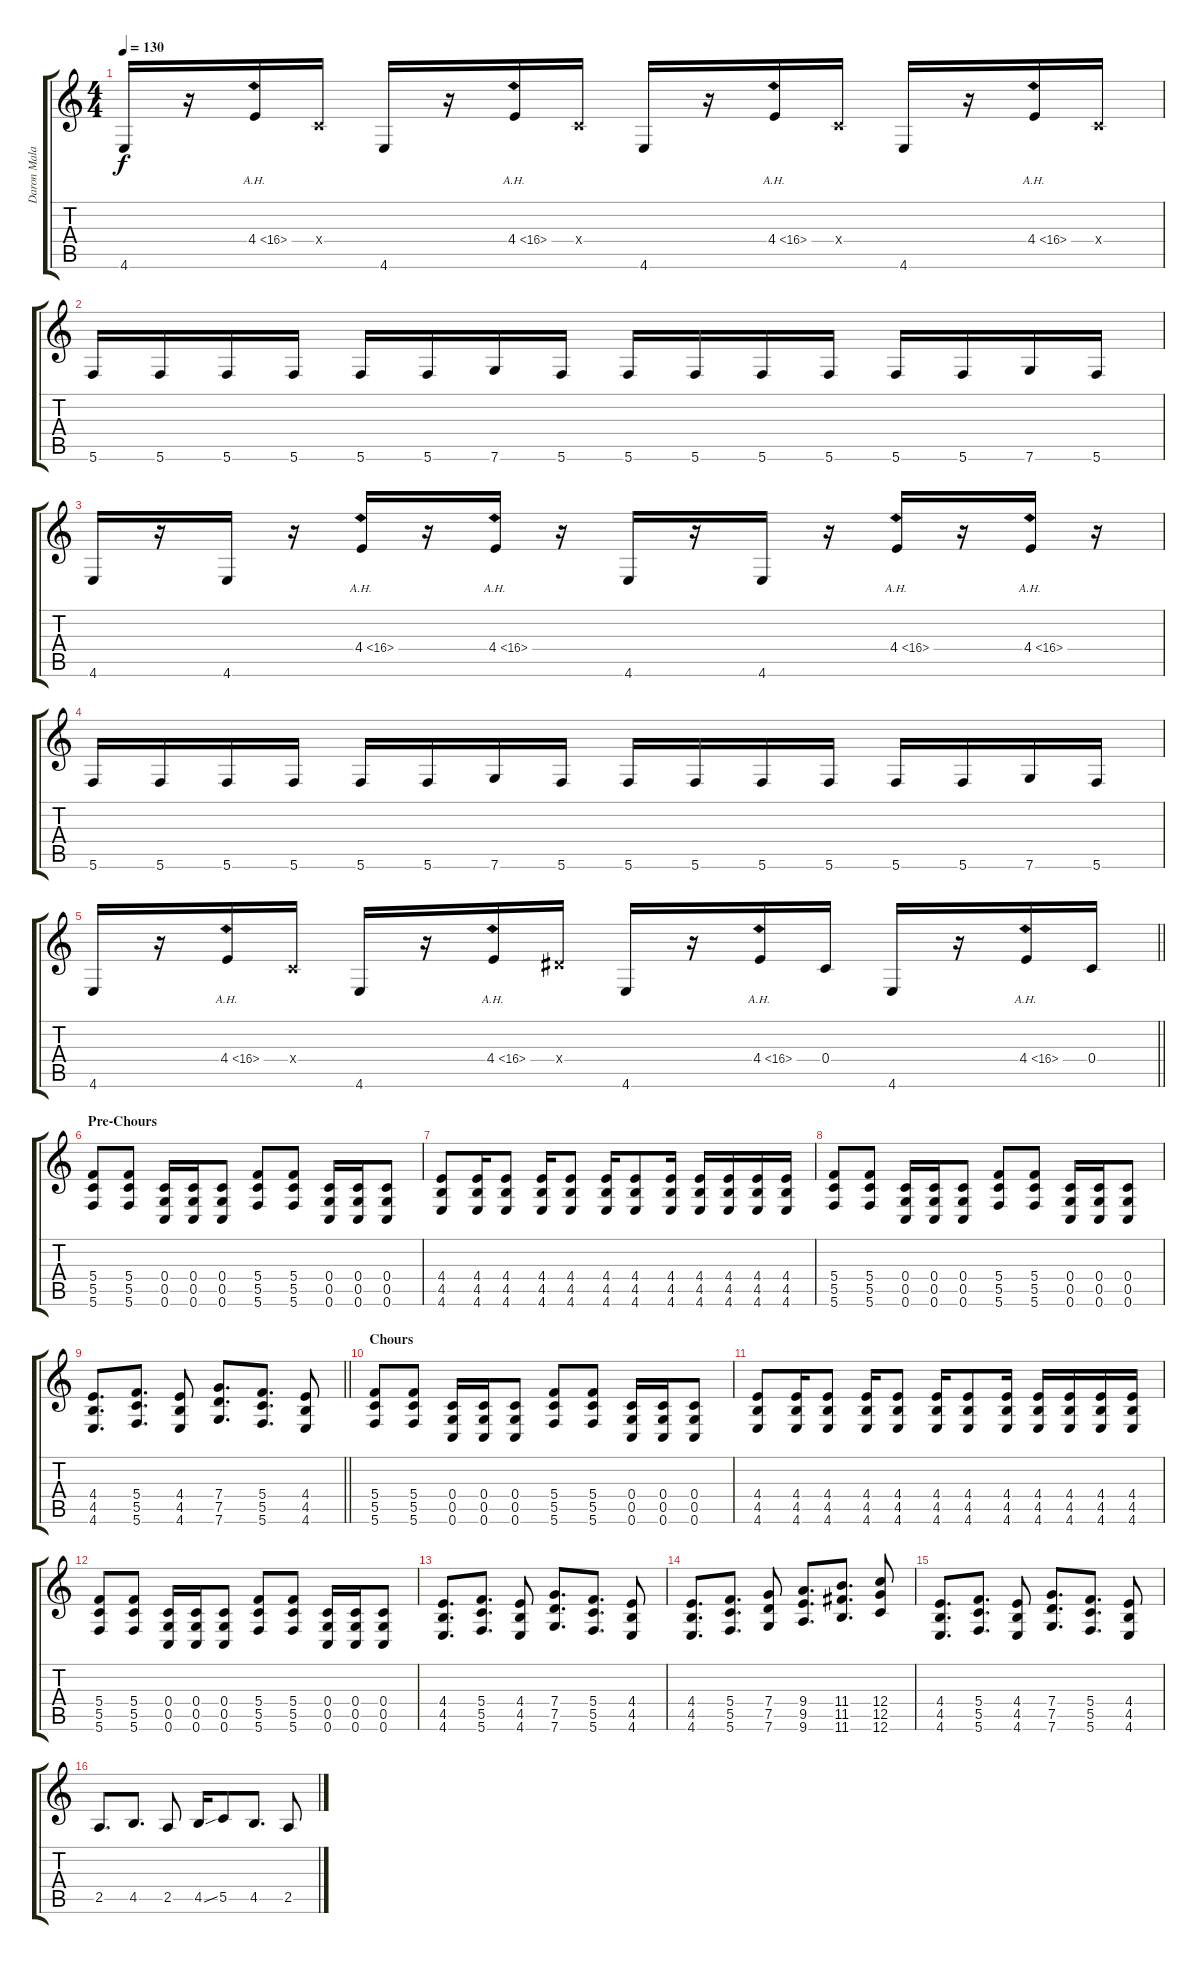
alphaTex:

\track ("Daron Malakian" "Daron Mala") {instrument overdrivenguitar}
\staff {score tabs}
\tuning (D4 A3 F3 C3 G2 C2) {hide}
\ts (4 4)
\tempo 130
\clef g2
\ks c
4.6.16{dy f} r.16 4.4{ah 12}.16 0.4{x}.16 4.6.16 r.16 4.4{ah 12}.16 0.4{x}.16 4.6.16 r.16 4.4{ah 12}.16 0.4{x}.16 4.6.16 r.16 4.4{ah 12}.16 0.4{x}.16 |
5.6.16 5.6.16 5.6.16 5.6.16 5.6.16 5.6.16 7.6.16 5.6.16 5.6.16 5.6.16 5.6.16 5.6.16 5.6.16 5.6.16 7.6.16 5.6.16 |
4.6.16 r.16 4.6.16 r.16 4.4{ah 12}.16 r.16 4.4{ah 12}.16 r.16 4.6.16 r.16 4.6.16 r.16 4.4{ah 12}.16 r.16 4.4{ah 12}.16 r.16 |
5.6.16 5.6.16 5.6.16 5.6.16 5.6.16 5.6.16 7.6.16 5.6.16 5.6.16 5.6.16 5.6.16 5.6.16 5.6.16 5.6.16 7.6.16 5.6.16 |
\barLineRight lightlight
4.6.16 r.16 4.4{ah 12}.16 0.4{x}.16 4.6.16 r.16 4.4{ah 12}.16 3.4{x}.16 4.6.16 r.16 4.4{ah 12}.16 0.4.16 4.6.16 r.16 4.4{ah 12}.16 0.4.16 |
\section ("" "Pre-Chours")
(5.4 5.5 5.6).8 (5.4 5.5 5.6).8 (0.4 0.5 0.6).16 (0.4 0.5 0.6).16 (0.4 0.5 0.6).8 (5.4 5.5 5.6).8 (5.4 5.5 5.6).8 (0.4 0.5 0.6).16 (0.4 0.5 0.6).16 (0.4 0.5 0.6).8 |
(4.4 4.5 4.6).8 (4.4 4.5 4.6).16 (4.4 4.5 4.6).8 (4.4 4.5 4.6).16 (4.4 4.5 4.6).8 (4.4 4.5 4.6).16 (4.4 4.5 4.6).8 (4.4 4.5 4.6).16 (4.4 4.5 4.6).16 (4.4 4.5 4.6).16 (4.4 4.5 4.6).16 (4.4 4.5 4.6).16 |
(5.4 5.5 5.6).8 (5.4 5.5 5.6).8 (0.4 0.5 0.6).16 (0.4 0.5 0.6).16 (0.4 0.5 0.6).8 (5.4 5.5 5.6).8 (5.4 5.5 5.6).8 (0.4 0.5 0.6).16 (0.4 0.5 0.6).16 (0.4 0.5 0.6).8 |
\barLineRight lightlight
(4.4 4.5 4.6).8{d} (5.4 5.5 5.6).8{d} (4.4 4.5 4.6).8 (7.4 7.5 7.6).8{d} (5.4 5.5 5.6).8{d} (4.4 4.5 4.6).8 |
\section ("" "Chours")
(5.4 5.5 5.6).8 (5.4 5.5 5.6).8 (0.4 0.5 0.6).16 (0.4 0.5 0.6).16 (0.4 0.5 0.6).8 (5.4 5.5 5.6).8 (5.4 5.5 5.6).8 (0.4 0.5 0.6).16 (0.4 0.5 0.6).16 (0.4 0.5 0.6).8 |
(4.4 4.5 4.6).8 (4.4 4.5 4.6).16 (4.4 4.5 4.6).8 (4.4 4.5 4.6).16 (4.4 4.5 4.6).8 (4.4 4.5 4.6).16 (4.4 4.5 4.6).8 (4.4 4.5 4.6).16 (4.4 4.5 4.6).16 (4.4 4.5 4.6).16 (4.4 4.5 4.6).16 (4.4 4.5 4.6).16 |
(5.4 5.5 5.6).8 (5.4 5.5 5.6).8 (0.4 0.5 0.6).16 (0.4 0.5 0.6).16 (0.4 0.5 0.6).8 (5.4 5.5 5.6).8 (5.4 5.5 5.6).8 (0.4 0.5 0.6).16 (0.4 0.5 0.6).16 (0.4 0.5 0.6).8 |
(4.4 4.5 4.6).8{d} (5.4 5.5 5.6).8{d} (4.4 4.5 4.6).8 (7.4 7.5 7.6).8{d} (5.4 5.5 5.6).8{d} (4.4 4.5 4.6).8 |
(4.4 4.5 4.6).8{d} (5.4 5.5 5.6).8{d} (7.4 7.5 7.6).8 (9.4 9.5 9.6).8{d} (11.4 11.5 11.6).8{d} (12.4 12.5 12.6).8 |
(4.4 4.5 4.6).8{d} (5.4 5.5 5.6).8{d} (4.4 4.5 4.6).8 (7.4 7.5 7.6).8{d} (5.4 5.5 5.6).8{d} (4.4 4.5 4.6).8 |
2.5.8{d} 4.5.8{d} 2.5.8 4.5{ss}.16 5.5.8 4.5.8{d} 2.5.8
